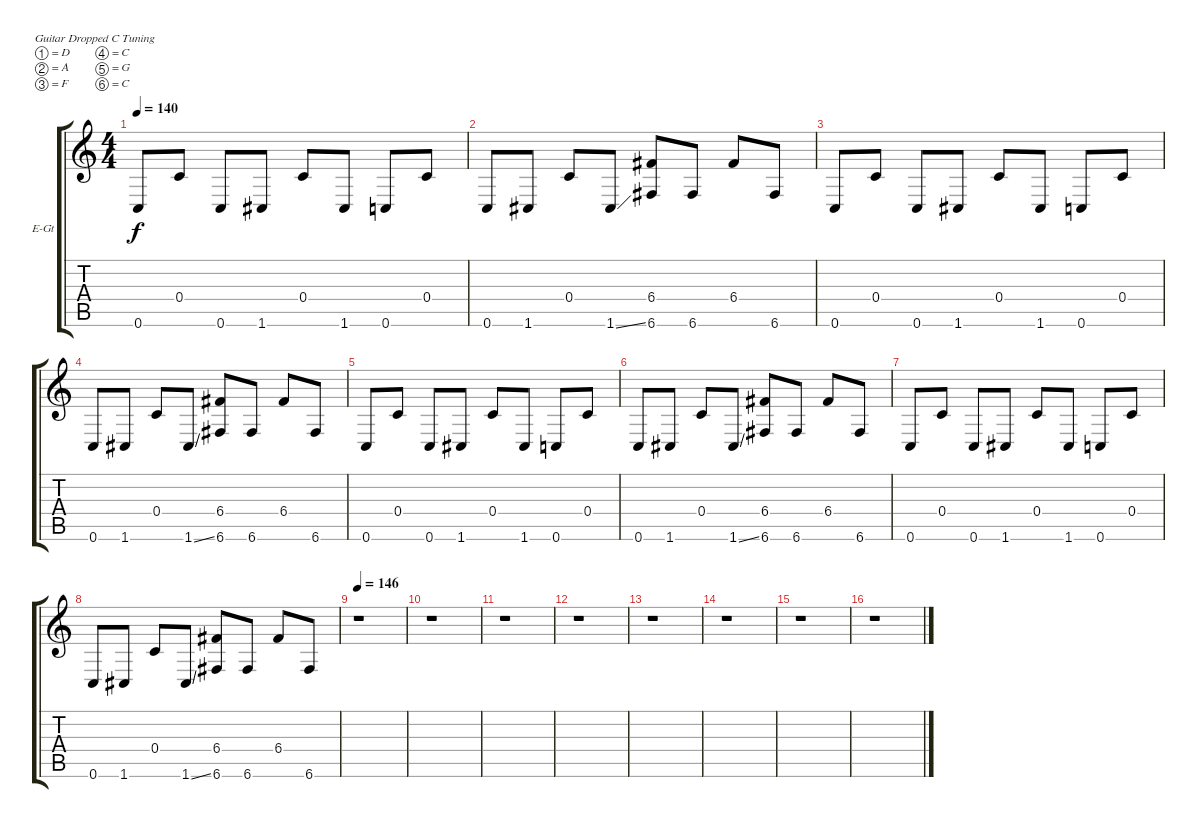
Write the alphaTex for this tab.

\bracketExtendMode groupsimilarinstruments
\firstSystemTrackNameOrientation horizontal
\otherSystemsTrackNameOrientation horizontal
\track ("Guitar 2 Clean" "E-Gt") {instrument electricguitarclean}
\staff {score tabs}
\tuning (D4 A3 F3 C3 G2 C2)
\ts (4 4)
\tempo 140
\clef g2
\ks c
0.6.8{dy f} 0.4.8 0.6.8 1.6.8 0.4.8 1.6.8 0.6.8 0.4.8 |
0.6.8 1.6.8 0.4.8 1.6{ss}.8 (6.4 6.6).8 6.6.8 6.4.8 6.6.8 |
0.6.8 0.4.8 0.6.8 1.6.8 0.4.8 1.6.8 0.6.8 0.4.8 |
0.6.8 1.6.8 0.4.8 1.6{ss}.8 (6.4 6.6).8 6.6.8 6.4.8 6.6.8 |
0.6.8 0.4.8 0.6.8 1.6.8 0.4.8 1.6.8 0.6.8 0.4.8 |
0.6.8 1.6.8 0.4.8 1.6{ss}.8 (6.4 6.6).8 6.6.8 6.4.8 6.6.8 |
0.6.8 0.4.8 0.6.8 1.6.8 0.4.8 1.6.8 0.6.8 0.4.8 |
0.6.8 1.6.8 0.4.8 1.6{ss}.8 (6.4 6.6).8 6.6.8 6.4.8 6.6.8 |
\tempo 146
r.1 |
r.1 |
r.1 |
r.1 |
r.1 |
r.1 |
r.1 |
r.1
